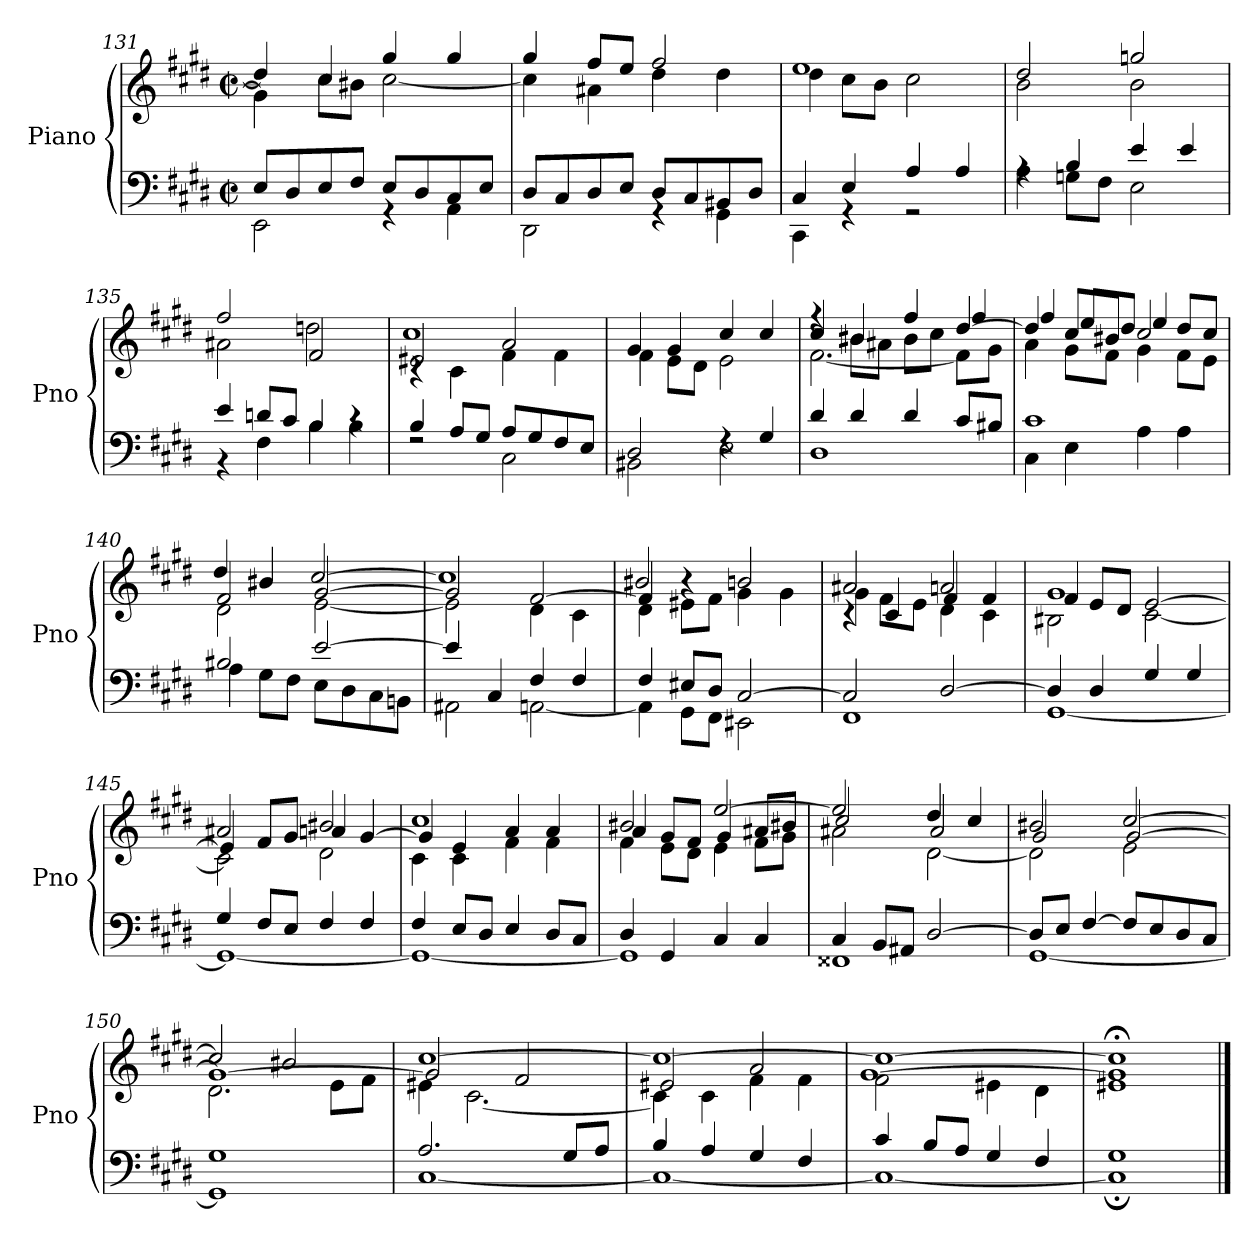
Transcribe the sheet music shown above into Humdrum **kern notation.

**kern	**kern
*part1	*part1
*staff2	*staff1
*I"Piano	*
*I'Pno	*
!!LO:LB:g=z
*clefF4	*clefG2
*k[f#c#g#d#]	*k[f#c#g#d#]
*M4/4	*M4/4
*met(c|)	*met(c|)
=131	=131
*^	*^
8E/L	2EE\	4dd#/]	4g#\]
8D#/	.	.	.
8E/	.	4cc#/	8cc#\L
8F#/J	.	.	8b#X\J
8E/L	4rGG	4gg#/	[2cc#\
8D#/	.	.	.
8C#/	4AA\	4gg#/	.
8E/J	.	.	.
=132	=132	=132	=132
8D#/L	2DD#\	4gg#/	4cc#\]
8C#/	.	.	.
8D#/	.	8ff#/L	4a#X\
8E/J	.	8ee/J	.
8D#/L	4rGG	2ff#/	4dd#\
8C#/	.	.	.
8BB#X/	4GG#\	.	4dd#\
8D#/J	.	.	.
=133	=133	=133	=133
4C#/	4CC#\	1ee	4dd#\
4E/	4rGG	.	8cc#\L
.	.	.	8b\J
4A/	2r	.	2cc#\
4A/	.	.	.
=134	=134	=134	=134
4rA	4A\	2dd#/	2b\
4B/	8Gn\L	.	.
.	8F#\J	.	.
4e/	2E\	2ggn/	2b\
4e/	.	.	.
=135	=135	=135	=135
4e/	4r	2ff#/	2a#X\
8dn/L	4F#\	.	.
8c#/J	.	.	.
4B/	4B\	2f#/	2ddn\
4rc	4B\	.	.
!!LO:PB:g=z
=136	=136	=136	=136
*	*	*	*^
4B/	2rF	2e#X/	1cc#	4rc
8A/L	.	.	.	4c#\
8G#/J	.	.	.	.
8A/L	2C#\	2a/	.	4f#\
8G#/	.	.	.	.
8F#/	.	.	.	4f#\
8E/J	.	.	.	.
*	*	*	*v	*v
=137	=137	=137	=137
2D#/	2BB#X\	4g#/	4f#\
.	.	4g#/	8e\L
.	.	.	8d#\J
4rF	2E\	4cc#/	2e\
4G#/	.	4cc#/	.
=138	=138	=138	=138
*	*	*	*^
4d#/	1D#	4cc#/	[2.f#\	4rff
4d#/	.	8b#X\L	.	4b#/
.	.	8a#X\J	.	.
4d#/	.	8b#\L	.	4ff#/
.	.	8cc#\J	.	.
8c#/L	.	[4dd#/	8f#\L]	4ff#/
8B#X/J	.	.	8g#\J	.
=139	=139	=139	=139	=139
1c#	4C#\	4dd#/]	4a\	4ff#/
.	4E\	8cc#/L	8g#\L	8ee/L
.	.	8b#X/J	8f#\J	8dd#/J
.	4A\	2cc#/	4g#\	4ee/
.	4A\	.	8f#\L	8dd#/L
.	.	.	8e\J	8cc#/J
!!LO:LB:g=z	!!	!!
=140	=140	=140	=140	=140
2B#X/	4A\	2f#/	2d#\	4dd#/
.	8G#\L	.	.	4b#X/
.	8F#\J	.	.	.
[2e/	8E\L	[2g#/	[2e\	[2cc#/
.	8D#\	.	.	.
.	8C#\	.	.	.
.	8BBn\J	.	.	.
=141	=141	=141	=141	=141
4e/]	2AA#X\	2g#/]	2e\]	1cc#]
4C#/	.	.	.	.
4F#/	[2AAn\	[2f#/	4d#\	.
4F#/	.	.	4c#\	.
=142	=142	=142	=142	=142
4F#/	4AA\]	4f#/]	4d#\	2b#X/
8E#X/L	8GG#\L	4r	8e#X\L	.
8D#/J	8FF#\J	.	8f#\J	.
[2C#/	2EE#X\	2bn/	4g#\	2ryy
.	.	.	4g#\	.
=143	=143	=143	=143	=143
2C#/]	1FF#	2a#X/	4rc	4g#\
.	.	.	4c#/	8f#\L
.	.	.	.	8e\J
[2D#/	.	2an/	4d#\	4f#/
.	.	.	4c#\	4f#/
=144	=144	=144	=144	=144
4D#/]	[1GG#	1g#	2B#X\	4f#/
4D#/	.	.	.	8e/L
.	.	.	.	8d#/J
4G#/	.	.	[2c#\	[2e/
4G#/	.	.	.	.
!!LO:LB:g=z	!!	!!
=145	=145	=145	=145	=145
4G#/	1GG#_	2a#X/	2c#\]	4e/]
8F#/L	.	.	.	8f#/L
8E/J	.	.	.	8g#/J
4F#/	.	2b#X/	2d#\	4an/
4F#/	.	.	.	[4g#/
=146	=146	=146	=146	=146
4F#/	1GG#_	1cc#	4c#\	4g#/]
8E/L	.	.	4c#\	4e/
8D#/J	.	.	.	.
4E/	.	.	4f#\	4a/
8D#/L	.	.	4f#\	4a/
8C#/J	.	.	.	.
=147	=147	=147	=147	=147
4D#/	1GG#]	2b#X/	4f#\	4a/
4GG#/	.	.	8e\L	8g#/L
.	.	.	8d#\J	8f#/J
4C#/	.	[2ee/	4e\	4g#/
4C#/	.	.	8f#\L	8a#X/L
.	.	.	8g#\J	8b#X/J
=148	=148	=148	=148	=148
4C#/	1FF##X	2ee/]	2a#X\	2cc#/
8BB/L	.	.	.	.
8AA#X/J	.	.	.	.
[2D#/	.	4dd#/	[2d#\	2a#/
.	.	4cc#/	.	.
=149	=149	=149	=149	=149
8D#/L]	[1GG#	2b#X/	2d#\]	2g#/
8E/J	.	.	.	.
[4F#/	.	.	.	.
8F#/L]	.	[2cc#/	2e\	[2g#/
8E/	.	.	.	.
8D#/	.	.	.	.
8C#/J	.	.	.	.
!!LO:LB:g=z	!!	!!
=150	=150	=150	=150	=150
1G#	1GG#]	2cc#/]	2.d#\	1g#_
.	.	2b#X/	.	.
.	.	.	8e\L	.
.	.	.	8f#\J	.
=151	=151	=151	=151	=151
2.A/	[1C#	[1cc#	4e#X\	2g#/]
.	.	.	[2.c#\	.
.	.	.	.	2f#/
8G#/L	.	.	.	.
8A/J	.	.	.	.
=152	=152	=152	=152	=152
4B/	1C#_	1cc#_	4c#\]	2e#X/
4A/	.	.	4c#\	.
4G#/	.	.	4f#\	2a/
4F#/	.	.	4f#\	.
=153	=153	=153	=153	=153
4c#/	1C#_	1cc#_	2f#\	[1g#
8B/L	.	.	.	.
8A/J	.	.	.	.
4G#/	.	.	4e#X\	.
4F#/	.	.	4d#\	.
=154	=154	=154	=154	=154
1G#	1C#;]	1cc#;<]	1e#X	1g#]
*v	*v	*	*	*
*	*v	*v	*v
==	==
*-	*-
